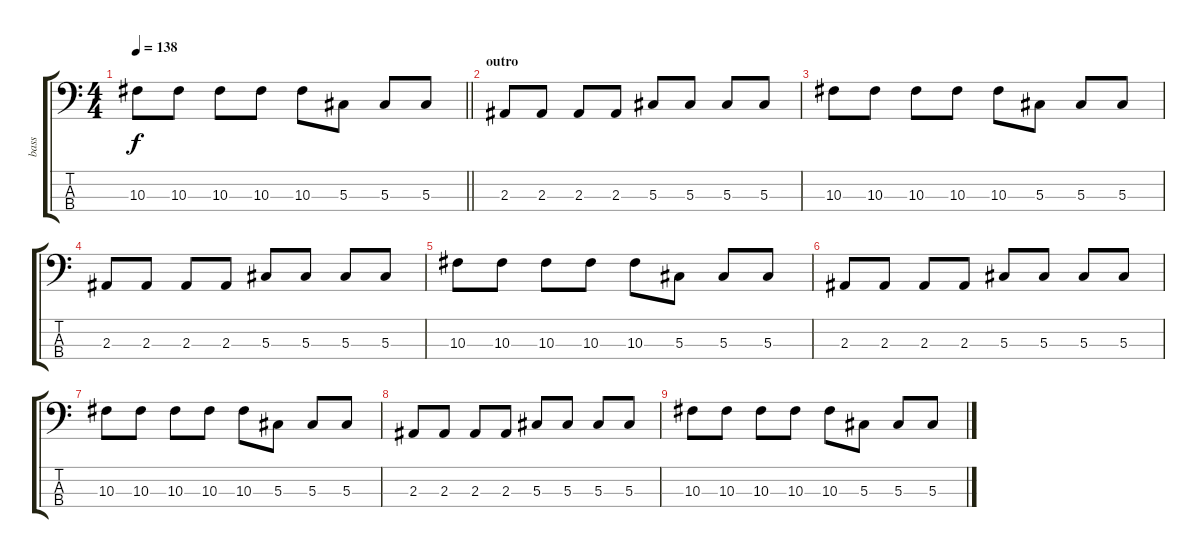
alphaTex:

\track ("bass " "bass ") {instrument distortionguitar}
\staff {score tabs}
\tuning (Gb2 Db2 Ab1 Eb1) {hide}
\ts (4 4)
\tempo 138
\clef f4
\barLineRight lightlight
\ks c
10.3.8{dy f} 10.3.8 10.3.8 10.3.8 10.3.8 5.3.8 5.3.8 5.3.8 |
\section ("" "outro ")
2.3.8 2.3.8 2.3.8 2.3.8 5.3.8 5.3.8 5.3.8 5.3.8 |
10.3.8 10.3.8 10.3.8 10.3.8 10.3.8 5.3.8 5.3.8 5.3.8 |
2.3.8 2.3.8 2.3.8 2.3.8 5.3.8 5.3.8 5.3.8 5.3.8 |
10.3.8 10.3.8 10.3.8 10.3.8 10.3.8 5.3.8 5.3.8 5.3.8 |
2.3.8 2.3.8 2.3.8 2.3.8 5.3.8 5.3.8 5.3.8 5.3.8 |
10.3.8 10.3.8 10.3.8 10.3.8 10.3.8 5.3.8 5.3.8 5.3.8 |
2.3.8 2.3.8 2.3.8 2.3.8 5.3.8 5.3.8 5.3.8 5.3.8 |
10.3.8 10.3.8 10.3.8 10.3.8 10.3.8 5.3.8 5.3.8 5.3.8
